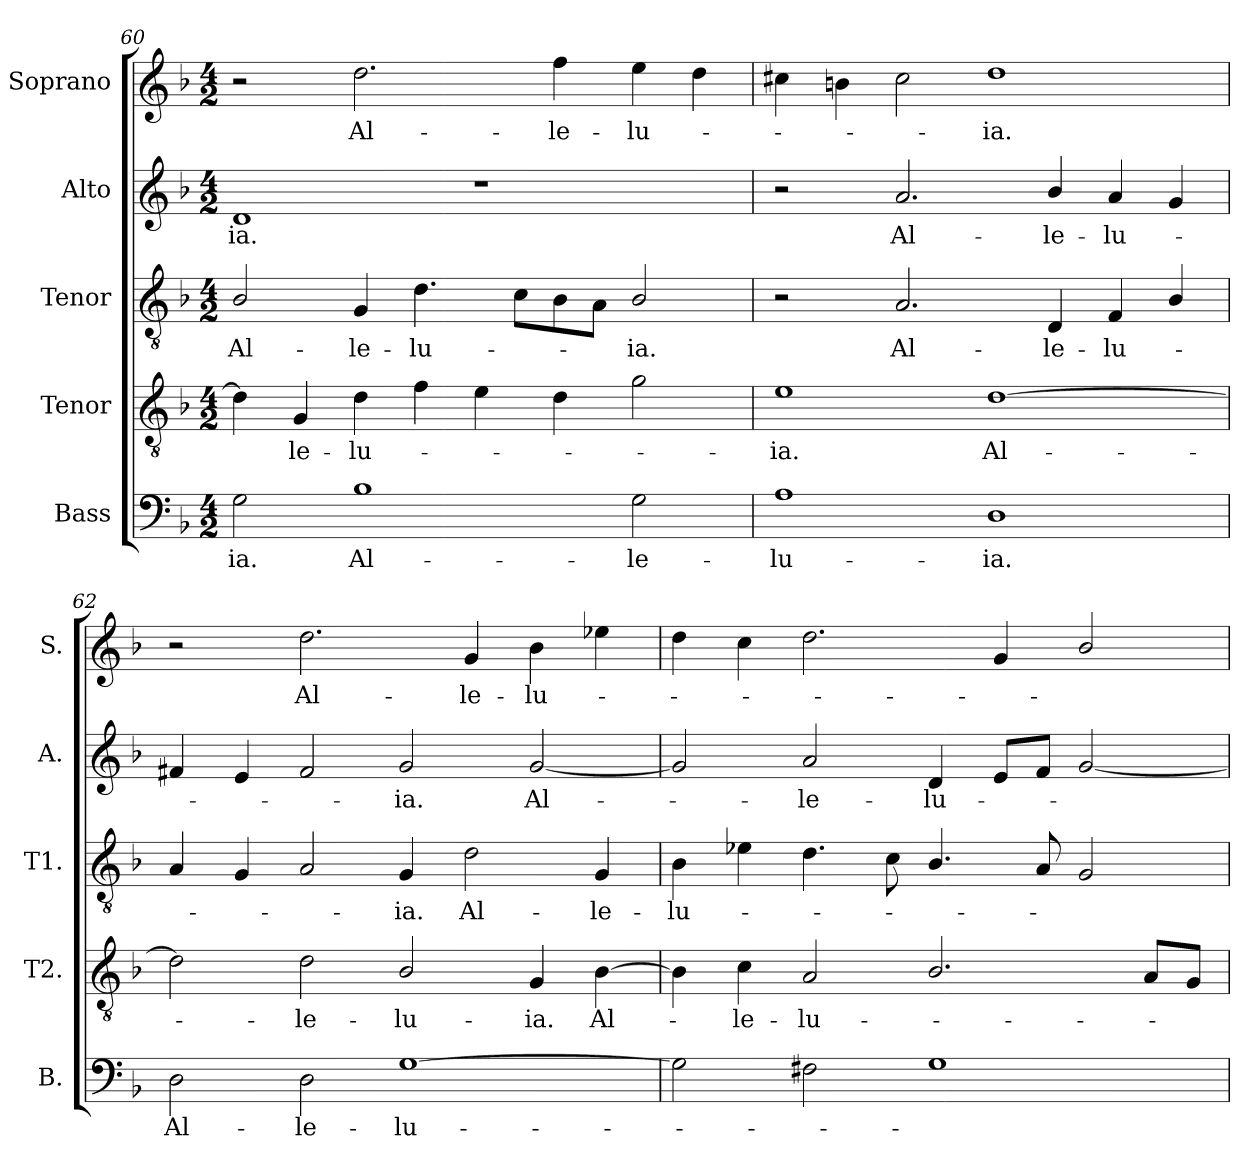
**kern	**text	**kern	**text	**kern	**text	**kern	**text	**kern	**text
*part5	*part5	*part4	*part4	*part3	*part3	*part2	*part2	*part1	*part1
*staff5	*staff5	*staff4	*staff4	*staff3	*staff3	*staff2	*staff2	*staff1	*staff1
*I"Bass	*	*I"Tenor	*	*I"Tenor	*	*I"Alto	*	*I"Soprano	*
*I'B.	*	*I'T2.	*	*I'T1.	*	*I'A.	*	*I'S.	*
*clefF4	*	*clefGv2	*	*clefGv2	*	*clefG2	*	*clefG2	*
*	*	*ITrd7c12	*	*ITrd7c12	*	*	*	*	*
*k[b-]	*	*k[b-]	*	*k[b-]	*	*k[b-]	*	*k[b-]	*
*F:	*	*F:	*	*F:	*	*F:	*	*F:	*
*M4/2	*	*M4/2	*	*M4/2	*	*M4/2	*	*M4/2	*
=60	=60	=60	=60	=60	=60	=60	=60	=60	=60
!	!LO:LY:b:color=#000000	!	!	!	!	!	!	!	!
!	!	!	!	!	!LO:LY:b:color=#000000	!	!	!	!
!	!	!	!	!	!	!	!LO:LY:b:color=#000000	!	!
2Gi\	-ia.	4Di\]	.	2BB-i/	Al-	1di	-ia.	2r	.
!	!	!	!LO:LY:b:color=#000000	!	!	!	!	!	!
.	.	4GGi/	-le-	.	.	.	.	.	.
!	!LO:LY:b:color=#000000	!	!	!	!	!	!	!	!
!	!	!	!LO:LY:b:color=#000000	!	!	!	!	!	!
!	!	!	!	!	!LO:LY:b:color=#000000	!	!	!	!
!	!	!	!	!	!	!	!	!	!LO:LY:b:color=#000000
1B-i	Al-	4Di\	-lu-	4GGi/	-le-	.	.	2.ddi\	Al-
!	!	!	!	!	!LO:LY:b:color=#000000	!	!	!	!
.	.	4Fi\	.	4.Di\	-lu-	.	.	.	.
.	.	4Ei\	.	.	.	1r	.	.	.
.	.	.	.	8Ci\L	.	.	.	.	.
!	!	!	!	!	!	!	!	!	!LO:LY:b:color=#000000
.	.	4Di\	.	8BB-i\	.	.	.	4ffi\	-le-
.	.	.	.	8AAi\J	.	.	.	.	.
!	!LO:LY:b:color=#000000	!	!	!	!	!	!	!	!
!	!	!	!	!	!LO:LY:b:color=#000000	!	!	!	!
!	!	!	!	!	!	!	!	!	!LO:LY:b:color=#000000
2Gi\	-le-	2Gi\	.	2BB-i/	-ia.	.	.	4eei\	-lu-
.	.	.	.	.	.	.	.	4ddi\	.
!!LO:LB:g=z
=61	=61	=61	=61	=61	=61	=61	=61	=61	=61
!	!LO:LY:b:color=#000000	!	!	!	!	!	!	!	!
!	!	!	!LO:LY:b:color=#000000	!	!	!	!	!	!
1Ai	-lu-	1Ei	-ia.	2r	.	2r	.	4cc#Xi\	.
.	.	.	.	.	.	.	.	4bni\	.
!	!	!	!	!	!LO:LY:b:color=#000000	!	!	!	!
!	!	!	!	!	!	!	!LO:LY:b:color=#000000	!	!
.	.	.	.	2.AAi/	Al-	2.ai/	Al-	2cc#i\	.
!	!LO:LY:b:color=#000000	!	!	!	!	!	!	!	!
!	!	!	!LO:LY:b:color=#000000	!	!	!	!	!	!
!	!	!	!	!	!	!	!	!	!LO:LY:b:color=#000000
1Di	-ia.	[1Di	Al-	.	.	.	.	1ddi	-ia.
!	!	!	!	!	!LO:LY:b:color=#000000	!	!	!	!
!	!	!	!	!	!	!	!LO:LY:b:color=#000000	!	!
.	.	.	.	4DDi/	-le-	4b-i/	-le-	.	.
!	!	!	!	!	!LO:LY:b:color=#000000	!	!	!	!
!	!	!	!	!	!	!	!LO:LY:b:color=#000000	!	!
.	.	.	.	4FFi/	-lu-	4ai/	-lu-	.	.
.	.	.	.	4BB-i/	.	4gi/	.	.	.
=62	=62	=62	=62	=62	=62	=62	=62	=62	=62
!	!LO:LY:b:color=#000000	!	!	!	!	!	!	!	!
2Di\	Al-	2Di\]	.	4AAi/	.	4f#Xi/	.	2r	.
.	.	.	.	4GGi/	.	4ei/	.	.	.
!	!LO:LY:b:color=#000000	!	!	!	!	!	!	!	!
!	!	!	!LO:LY:b:color=#000000	!	!	!	!	!	!
!	!	!	!	!	!	!	!	!	!LO:LY:b:color=#000000
2Di\	-le-	2Di\	-le-	2AAi/	.	2f#i/	.	2.ddi\	Al-
!	!LO:LY:b:color=#000000	!	!	!	!	!	!	!	!
!	!	!	!LO:LY:b:color=#000000	!	!	!	!	!	!
!	!	!	!	!	!LO:LY:b:color=#000000	!	!	!	!
!	!	!	!	!	!	!	!LO:LY:b:color=#000000	!	!
[1Gi	-lu-	2BB-i/	-lu-	4GGi/	-ia.	2gi/	-ia.	.	.
!	!	!	!	!	!LO:LY:b:color=#000000	!	!	!	!
!	!	!	!	!	!	!	!	!	!LO:LY:b:color=#000000
.	.	.	.	2Di\	Al-	.	.	4gi/	-le-
!	!	!	!LO:LY:b:color=#000000	!	!	!	!	!	!
!	!	!	!	!	!	!	!LO:LY:b:color=#000000	!	!
!	!	!	!	!	!	!	!	!	!LO:LY:b:color=#000000
.	.	4GGi/	-ia.	.	.	[2gi/	Al-	4b-i\	-lu-
!	!	!	!LO:LY:b:color=#000000	!	!	!	!	!	!
!	!	!	!	!	!LO:LY:b:color=#000000	!	!	!	!
.	.	[4BB-i\	Al-	4GGi/	-le-	.	.	4ee-Xi\	.
=63	=63	=63	=63	=63	=63	=63	=63	=63	=63
!	!	!	!	!	!LO:LY:b:color=#000000	!	!	!	!
2Gi\]	.	4BB-i\]	.	4BB-i\	-lu-	2gi/]	.	4ddi\	.
!	!	!	!LO:LY:b:color=#000000	!	!	!	!	!	!
.	.	4Ci\	-le-	4E-Xi\	.	.	.	4cci\	.
!	!	!	!LO:LY:b:color=#000000	!	!	!	!	!	!
!	!	!	!	!	!	!	!LO:LY:b:color=#000000	!	!
2F#Xi\	.	2AAi/	-lu-	4.Di\	.	2ai/	-le-	2.ddi\	.
.	.	.	.	8Ci\	.	.	.	.	.
!	!	!	!	!	!	!	!LO:LY:b:color=#000000	!	!
1Gi	.	2.BB-i/	.	4.BB-i/	.	4di/	-lu-	.	.
.	.	.	.	.	.	8ei/L	.	4gi/	.
.	.	.	.	8AAi/	.	8fi/J	.	.	.
.	.	.	.	2GGi/	.	[2gi/	.	2b-i/	.
.	.	8AAi/L	.	.	.	.	.	.	.
.	.	8GGi/J	.	.	.	.	.	.	.
=	=	=	=	=	=	=	=	=	=
*-	*-	*-	*-	*-	*-	*-	*-	*-	*-
